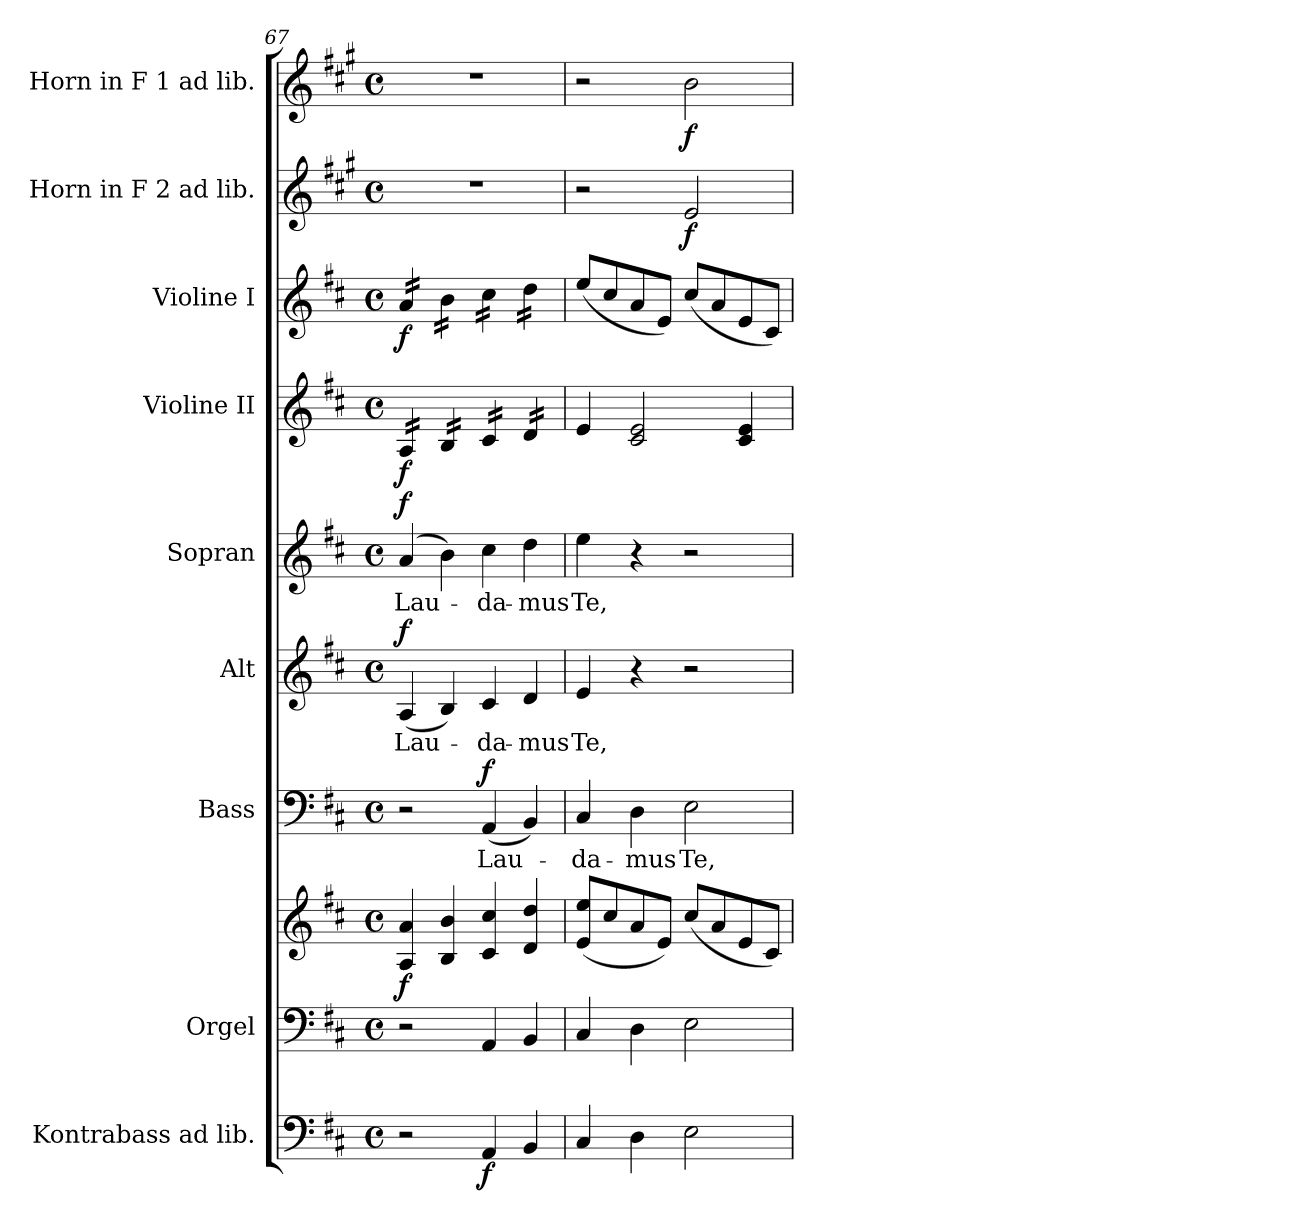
**kern	**dynam	**kern	**kern	**dynam	**kern	**text	**dynam	**kern	**text	**dynam	**kern	**text	**dynam	**kern	**dynam	**kern	**dynam	**kern	**dynam	**kern	**dynam
*part9	*part9	*part8	*part8	*part8	*part7	*part7	*part7	*part6	*part6	*part6	*part5	*part5	*part5	*part4	*part4	*part3	*part3	*part2	*part2	*part1	*part1
*staff10	*staff10	*staff9	*staff8	*staff8/9	*staff7	*staff7	*staff7	*staff6	*staff6	*staff6	*staff5	*staff5	*staff5	*staff4	*staff4	*staff3	*staff3	*staff2	*staff2	*staff1	*staff1
*I"Kontrabass ad lib.	*	*I"Orgel	*	*	*I"Bass	*	*	*I"Alt	*	*	*I"Sopran	*	*	*I"Violine II	*	*I"Violine I	*	*I"Horn in F 2 ad lib.	*	*I"Horn in F 1 ad lib.	*
*I'Kb.	*	*I'Org.	*	*	*I'B.	*	*	*I'A.	*	*	*I'S.	*	*	*I'Vl. II	*	*I'Vl. I	*	*	*	*	*
!!LO:PB:g=z
*clefF4	*	*clefF4	*clefG2	*	*clefF4	*	*	*clefG2	*	*	*clefG2	*	*	*clefG2	*	*clefG2	*	*clefG2	*	*clefG2	*
*ITrd7c12	*	*	*	*	*	*	*	*	*	*	*	*	*	*	*	*	*	*ITrd4c7	*	*ITrd4c7	*
*k[f#c#]	*	*k[f#c#]	*k[f#c#]	*	*k[f#c#]	*	*	*k[f#c#]	*	*	*k[f#c#]	*	*	*k[f#c#]	*	*k[f#c#]	*	*k[f#c#]	*	*k[f#c#]	*
*D:	*	*D:	*D:	*	*D:	*	*	*D:	*	*	*D:	*	*	*D:	*	*D:	*	*D:	*	*D:	*
*M4/4	*	*M4/4	*M4/4	*	*M4/4	*	*	*M4/4	*	*	*M4/4	*	*	*M4/4	*	*M4/4	*	*M4/4	*	*M4/4	*
*met(c)	*	*met(c)	*met(c)	*	*met(c)	*	*	*met(c)	*	*	*met(c)	*	*	*met(c)	*	*met(c)	*	*met(c)	*	*met(c)	*
=67	=67	=67	=67	=67	=67	=67	=67	=67	=67	=67	=67	=67	=67	=67	=67	=67	=67	=67	=67	=67	=67
!	!	!	!	!LO:DY:b	!	!	!	!	!LO:LY:b	!LO:DY:a	!	!LO:LY:b	!LO:DY:a	!	!LO:DY:b	!	!LO:DY:b	!	!	!	!
*	*	*	*	*	*	*	*	*	*	*	*	*	*	*tremolo	*	*	*	*	*	*	*
*	*	*	*	*	*	*	*	*	*	*	*	*	*	*	*	*tremolo	*	*	*	*	*
2r	.	2r	4A/ 4a/	f	2r	.	.	(<4A/	Lau-	f	(4a/	Lau-	f	16A/LL	f	16a/LL	f	1r	.	1r	.
.	.	.	.	.	.	.	.	.	.	.	.	.	.	16A/	.	16a/	.	.	.	.	.
.	.	.	.	.	.	.	.	.	.	.	.	.	.	16A/	.	16a/	.	.	.	.	.
.	.	.	.	.	.	.	.	.	.	.	.	.	.	16A/JJ	.	16a/JJ	.	.	.	.	.
.	.	.	4B/ 4b/	.	.	.	.	4B/)	.	.	4b\)	.	.	16B/LL	.	16b\LL	.	.	.	.	.
.	.	.	.	.	.	.	.	.	.	.	.	.	.	16B/	.	16b\	.	.	.	.	.
.	.	.	.	.	.	.	.	.	.	.	.	.	.	16B/	.	16b\	.	.	.	.	.
.	.	.	.	.	.	.	.	.	.	.	.	.	.	16B/JJ	.	16b\JJ	.	.	.	.	.
!	!LO:DY:b	!	!	!	!	!LO:LY:b	!LO:DY:a	!	!LO:LY:b	!	!	!LO:LY:b	!	!	!	!	!	!	!	!	!
4AAA/	f	4AA/	4c#/ 4cc#/	.	(<4AA/	Lau-	f	4c#/	-da-	.	4cc#\	-da-	.	16c#/LL	.	16cc#\LL	.	.	.	.	.
.	.	.	.	.	.	.	.	.	.	.	.	.	.	16c#/	.	16cc#\	.	.	.	.	.
.	.	.	.	.	.	.	.	.	.	.	.	.	.	16c#/	.	16cc#\	.	.	.	.	.
.	.	.	.	.	.	.	.	.	.	.	.	.	.	16c#/JJ	.	16cc#\JJ	.	.	.	.	.
!	!	!	!	!	!	!	!	!	!LO:LY:b	!	!	!LO:LY:b	!	!	!	!	!	!	!	!	!
4BBB/	.	4BB/	4d/ 4dd/	.	4BB/)	.	.	4d/	-mus	.	4dd\	-mus	.	16d/LL	.	16dd\LL	.	.	.	.	.
.	.	.	.	.	.	.	.	.	.	.	.	.	.	16d/	.	16dd\	.	.	.	.	.
.	.	.	.	.	.	.	.	.	.	.	.	.	.	16d/	.	16dd\	.	.	.	.	.
.	.	.	.	.	.	.	.	.	.	.	.	.	.	16d/JJ	.	16dd\JJ	.	.	.	.	.
*	*	*	*	*	*	*	*	*	*	*	*	*	*	*	*	*Xtremolo	*	*	*	*	*
*	*	*	*	*	*	*	*	*	*	*	*	*	*	*Xtremolo	*	*	*	*	*	*	*
=68	=68	=68	=68	=68	=68	=68	=68	=68	=68	=68	=68	=68	=68	=68	=68	=68	=68	=68	=68	=68	=68
!	!	!	!	!	!	!LO:LY:b	!	!	!LO:LY:b	!	!	!LO:LY:b	!	!	!	!	!	!	!	!	!
4CC#/	.	4C#/	(<8e/ 8ee/L	.	4C#/	-da-	.	4e/	Te,	.	4ee\	Te,	.	4e/	.	(<8ee/L	.	2r	.	2r	.
.	.	.	8cc#/	.	.	.	.	.	.	.	.	.	.	.	.	8cc#/	.	.	.	.	.
!	!	!	!	!	!	!LO:LY:b	!	!	!	!	!	!	!	!	!	!	!	!	!	!	!
4DD\	.	4D\	8a/	.	4D\	-mus	.	4r	.	.	4r	.	.	2c#/ 2e/	.	8a/	.	.	.	.	.
.	.	.	8e/J)	.	.	.	.	.	.	.	.	.	.	.	.	8e/J)	.	.	.	.	.
!	!	!	!	!	!	!LO:LY:b	!	!	!	!	!	!	!	!	!	!	!	!	!LO:DY:b	!	!LO:DY:b
2EE\	.	2E\	(<8cc#/L	.	2E\	Te,	.	2r	.	.	2r	.	.	.	.	(<8cc#/L	.	2A/	f	2e\	f
.	.	.	8a/	.	.	.	.	.	.	.	.	.	.	.	.	8a/	.	.	.	.	.
.	.	.	8e/	.	.	.	.	.	.	.	.	.	.	4c#/ 4e/	.	8e/	.	.	.	.	.
.	.	.	8c#/J)	.	.	.	.	.	.	.	.	.	.	.	.	8c#/J)	.	.	.	.	.
=	=	=	=	=	=	=	=	=	=	=	=	=	=	=	=	=	=	=	=	=	=
*-	*-	*-	*-	*-	*-	*-	*-	*-	*-	*-	*-	*-	*-	*-	*-	*-	*-	*-	*-	*-	*-
